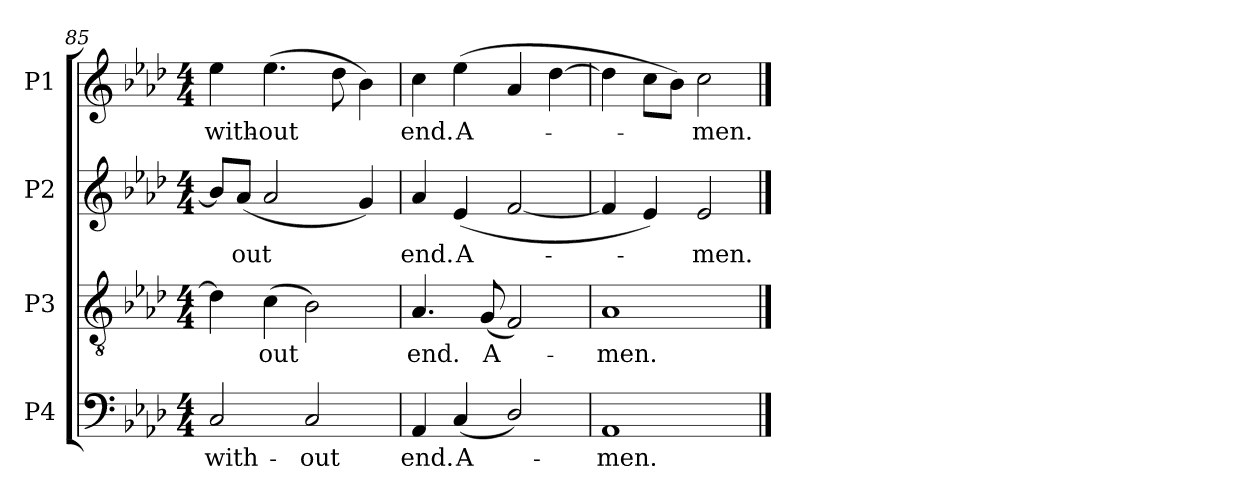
**kern	**text	**kern	**text	**kern	**text	**kern	**text
*part4	*part4	*part3	*part3	*part2	*part2	*part1	*part1
*staff4	*staff4	*staff3	*staff3	*staff2	*staff2	*staff1	*staff1
*I"P4	*	*I"P3	*	*I"P2	*	*I"P1	*
*clefF4	*	*clefGv2	*	*clefG2	*	*clefG2	*
*	*	*ITrd7c12	*	*	*	*	*
*k[b-e-a-d-]	*	*k[b-e-a-d-]	*	*k[b-e-a-d-]	*	*k[b-e-a-d-]	*
*A-:	*	*A-:	*	*A-:	*	*A-:	*
*M4/4	*	*M4/4	*	*M4/4	*	*M4/4	*
=85	=85	=85	=85	=85	=85	=85	=85
!	!LO:LY:b:color=#000000	!	!	!	!	!	!
!	!	!	!	!	!	!	!LO:LY:b:color=#000000
2Ci/	with-	4D-i\]	.	8b-i/L]	.	4ee-i\	with-
!	!	!	!	!	!LO:LY:b:color=#000000	!	!
.	.	.	.	(8a-i/J	-out	.	.
!	!	!	!LO:LY:b:color=#000000	!	!	!	!
!	!	!	!	!	!	!	!LO:LY:b:color=#000000
.	.	(4Ci\	-out	2a-i/	.	(4.ee-i\	-out
!	!LO:LY:b:color=#000000	!	!	!	!	!	!
2Ci/	-out	2BB-i\)	.	.	.	.	.
.	.	.	.	.	.	8dd-i\	.
.	.	.	.	4gi/)	.	4b-i\)	.
=86	=86	=86	=86	=86	=86	=86	=86
!	!LO:LY:b:color=#000000	!	!	!	!	!	!
!	!	!	!LO:LY:b:color=#000000	!	!	!	!
!	!	!	!	!	!LO:LY:b:color=#000000	!	!
!	!	!	!	!	!	!	!LO:LY:b:color=#000000
4AA-i/	end.	4.AA-i/	end.	4a-i/	end.	4cci\	end.
!	!LO:LY:b:color=#000000	!	!	!	!	!	!
!	!	!	!	!	!LO:LY:b:color=#000000	!	!
!	!	!	!	!	!	!	!LO:LY:b:color=#000000
(4Ci/	A-	.	.	(4e-i/	A-	(4ee-i\	A-
!	!	!	!LO:LY:b:color=#000000	!	!	!	!
.	.	(8GGi/	A-	.	.	.	.
2D-i/)	.	2FFi/)	.	[2fi/	.	4a-i/	.
.	.	.	.	.	.	[4dd-i\	.
=87	=87	=87	=87	=87	=87	=87	=87
!	!LO:LY:b:color=#000000	!	!	!	!	!	!
!	!	!	!LO:LY:b:color=#000000	!	!	!	!
1AA-i	-men.	1AA-i	-men.	4fi/]	.	4dd-i\]	.
.	.	.	.	4e-i/)	.	8cci\L	.
.	.	.	.	.	.	8b-i\J)	.
!	!	!	!	!	!LO:LY:b:color=#000000	!	!
!	!	!	!	!	!	!	!LO:LY:b:color=#000000
.	.	.	.	2e-i/	-men.	2cci\	-men.
==	==	==	==	==	==	==	==
*-	*-	*-	*-	*-	*-	*-	*-
